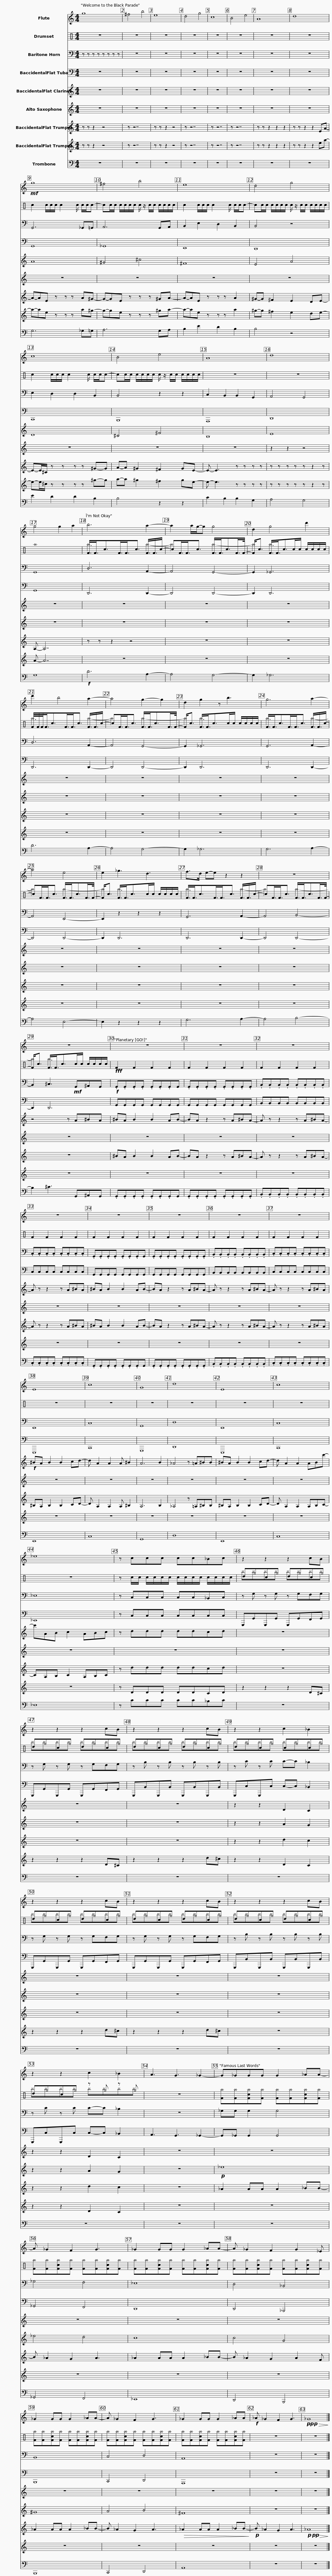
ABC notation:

X:1
%%score 1 ( 2 3 ) 4 5 6 7 8 9 10
L:1/8
M:4/4
I:linebreak $
K:C
V:1 treble
V:2 perc
K:none
V:3 perc
K:none
V:4 bass
V:5 bass
V:6 treble transpose=-2
V:7 treble transpose=-9
V:8 treble transpose=-2
V:9 treble transpose=-2
V:10 bass
V:1
 g8 | ^f4 b4 | e8 | d4 g4 | c8 | %5
 B4 e4 | A8 | d8 |$!mf! g8 | ^f4 b4 | %10
 e8 |$ d4 g4 | c8 |$ B4 e4 | A8 | %15
 d8 | g4 g2 a2 |$ b6 a2- | a2 a/g/-g g4 | d2 g4 d'2 |$ %20
 d'2 b4 a2- | a4 g2- g2 | d2 g2 z b3 |$ g6 a2- | a4 e4 | %25
 e2 _g3 d3 |$ f>d e-e z2 z2 | z8 | z8 |$ z8 | %30
 z8 | z8 | z8 |$ z8 | z8 | %35
 z8 | z8 |$ E8 | c8 | G8 | %40
 d8 | E8 |$ c8 | _e8 | z ccc cc_Bc |$ %45
 z2 z2 z2 cB | z2 z2 z2 cB | z2 z2 z2 cB |$ z2 z2 c2 _B2 | z2 z2 z2 cB | %50
 z2 z2 z2 cB |$ z2 z2 z2 cB | z2 z2 c2 _B2 | A3 G3 _G2- | G_GGG G2 _AA- |$ %55
 A _G2 F2 G3 | _G2 GG G2 _AA- | A _G2 F2 G2 _E |$ _G2 GG G2 _AA- | A _G2 F2 G3 | %60
 _G2 GG G2 _AA |!f! _A _G2 F2 G3 |$!pp!!p!!>(! _G8!>)! |] %63
V:2
 z8 | z8 | z8 | z8 | z8 | %5
 z8 | z8 | z8 |$ c2 c/c/c/ c2 c/ c/c/c- | cc/c/ c/c/c/c/ c/ z/ c/c/ c/c/c/c/ | %10
 c2 c/c/c/ c2 c/ c/c/c- |$ cc/c/ c/c/c/c/ c/ z/ c/c/ c/c/c/c/ | c2 c/c/c/ c2 c/ c/c/c- |$ cc/c/ c/c/c/c/ c/ z/ c/c/ c/c/c/c/ | z8 | %15
 z8 | ^a8 |$ F3/4F3/4c3/2F3/4F3/4c3/2 F3/4F3/4c/- | cF3/4F3/4c3/2 F3/4F3/4c3/2F/>F/- | F<c F3/4F3/4c>cc/ c/c/c/c/ |$ %20
 F/4F/4F/<F/c3/2F3/4F3/4c3/2 F3/4F3/4c/- | cF3/4F3/4c3/2 F3/4F3/4c3/2F/>F/- | F<c F3/4F3/4c>cc/ c/c/c/c/ |$ F3/4F3/4c3/2F3/4F3/4c3/2 F3/4F3/4c/- | cF3/4F3/4c3/2 F3/4F3/4c3/2F/>F/- | %25
 F<c F3/4F3/4c>cc/ c/c/c/c/ |$ F3/4F3/4c3/2F3/4F3/4c3/2 F3/4F3/4c/- | cF3/4F3/4c3/2 F3/4F3/4c3/2F/>F/- | F<c F3/4F3/4c>cc/ c/c/c/c/ |$!fff! F2 F2 F2 F2 | %30
 F2 F2 F2 F2 | F2 F2 F2 F2 | F2 F2 F2 F2 |$ F2 F2 F2 F2 | F2 F2 F2 F2 | %35
 F2 F2 F2 F2 | F2 F2 F2 F2 |$ z8 | z8 | z8 | %40
 z8 | z8 |$ z8 | z8 | z c/c/ c/c/c/c/ c/c/c/c/ c/c/c/c/ |$ %45
 d^gc^g d^gc^g | d^gc^g d^gc^g | d^gc^g d^gc^g |$ d^gc^g c^gc^g | d^gc^g d^gc^g | %50
 d^gc^g d^gc^g |$ d^gc^g d^gc^g | d^gc^g z ^g z ^g | z8 | [F^a][F^a][Fc^a][F^a] [F^a][F^a][Fc^a][F^a] |$ %55
 [F^a][F^a][Fc^a][F^a] [F^a][F^a][Fc^a][F^a] | [F^a][F^a][Fc^a][F^a] [F^a][F^a][Fc^a][F^a] | [F^a][F^a][Fc^a][F^a] [F^a][F^a][Fc^a][F^a] |$ [F^a][F^a][Fc^a][F^a] [F^a][F^a][Fc^a][F^a] | [F^a][F^a][Fc^a][F^a] [F^a][F^a][Fc^a][F^a] | %60
 [F^a][F^a][Fc^a][F^a] [F^a][F^a][Fc^a][F^a] | z8 |$ z8 |] %63
V:3
 x8 | x8 | x8 | x8 | x8 | %5
 x8 | x8 | x8 |$ x8 | x8 | %10
 x8 |$ x8 | x8 |$ x8 | x8 | %15
 x8 | x8 |$ ^a6 ^a2- | ^a4 ^a4- | ^a2 ^a6 |$ %20
 ^a6 ^a2- | ^a4 ^a4- | ^a2 ^a6 |$ ^a6 ^a2- | ^a4 ^a4- | %25
 ^a2 ^a6 |$ ^a6 ^a2- | ^a4 ^a4- | ^a2 ^a6 |$ x8 | %30
 x8 | x8 | x8 |$ x8 | x8 | %35
 x8 | x8 |$ x8 | x8 | x8 | %40
 x8 | x8 |$ x8 | x8 | x8 |$ %45
 ^b^b^b^b ^b^b^b^b | ^b^b^b^b ^b^b^b^b | ^b^b^b^b ^b^b^b^b |$ ^b^b^b^b ^b^b^b^b | ^b^b^b^b ^b^b^b^b | %50
 ^b^b^b^b ^b^b^b^b |$ ^b^b^b^b ^b^b^b^b | ^b^b^b^b ^b^b^b^b | x8 | x8 |$ %55
 x8 | x8 | x8 |$ x8 | x8 | %60
 x8 | x8 |$ x8 |] %63
V:4
 z z z z z z z z | z8 | z8 | z8 | z8 | %5
 z8 | z8 | z8 |$ G,,6 _G,,=G,, | A,,6 G,,A,, | %10
 B,,2 E,2 D,2 B,,2 |$ B,,4 z4 | E,2 D,2 D,2 B,,2 |$ B,,4 z2 z2 | C,2 B,,2 B,,2 G,,2 | %15
 A,,4 G,,4 | G,,8 |$ D,6 A,,2- | A,,4 G,,4- | G,,2 _G,,6 |$ %20
 D,6 A,,2- | A,,4 G,,4- | G,,2 _G,,6 |$ G,,6 A,,2- | A,,4 E,,4- | %25
 E,,2 z2 z2 z2 |$ G,,6 A,,2- | A,,4 B,,4- | B,,2 ^C,3!mf! G,,^A,,G,, |$!f! .G,,.G,,.G,,.G,, .G,,.G,,.G,,G,, | %30
 .G,,.G,,.G,,.G,, .G,,.G,,.G,,.G,, | .B,,.B,,.B,,.B,, .B,,.B,,.B,,.B,, | .C,.C,.C,.C, .C,.C,.C,.C, |$ .G,,.G,,.G,,.G,, .G,,.G,,.G,,G,, | .G,,.G,,.G,,.G,, .G,,.G,,.G,,.G,, | %35
 .B,,.B,,.B,,.B,, .B,,.B,,.B,,.B,, | .C,.C,.C,.C, .C,.C,.C,.C, |$ E,,8 | C,8 | G,,8 | %40
 D,8 | E,,8 |$ C,8 | _E,8 | z C,C,C, C,C,_B,,C, |$ %45
 z G, z G, z G,F,G, | z G, z G, z G,F,G, | z B, z B, z B, z B, |$ z C z C C-C _B,2 | z G, z G, z G,F,G, | %50
 z G, z G, z G,F,G, |$ z B, z B, z B, z B, | z C z C C-C _B,2 | z8 | _G,G, G,2 G,4 |$ %55
 _G,4 F,4 | _E,8 | D,4 _B,,4 |$ B,,8 | C,4 D,4 | %60
 A,,8 | z8 |$ z8 |] %63
V:5
 z8 | z8 | z8 | z8 | z8 | %5
 z8 | z8 | z8 |$ G,,8 | _G,,8 | %10
 E,,8 |$ D,,8 | C,,8 |$ B,,,8 | A,,,8 | %15
 D,,8 | G,,8 |$ D,,6 D,,2- | D,,4 D,,4- | D,,2 D,,6 |$ %20
 D,,6 D,,2- | D,,4 D,,4- | D,,2 D,,6 |$ D,,6 D,,2- | D,,4 D,,4- | %25
 D,,2 D,,6 |$ D,,6 D,,2- | D,,4 D,,4- | D,,2 D,,6 |$ G,,G,,G,,G,, G,,G,,G,,G,, | %30
 G,,G,,G,,G,, G,,G,,G,,G,, | B,,B,,B,,B,, B,,B,,B,,B,, | C,C,C,C, C,C,C,C, |$ G,,G,,G,,G,, G,,G,,G,,G,, | G,,G,,G,,G,, G,,G,,G,,G,, | %35
 B,,B,,B,,B,, B,,B,,B,,B,, | C,C,C,C, C,C,C,C, |$ E,,,8 | C,,8 | G,,,8 | %40
 D,,8 | E,,,8 |$ C,,8 | _E,,8 | z C,C,C, C,C,C,C, |$ %45
 G,,,G,,G,,,G,, G,,,G,,F,,G,, | G,,,G,,G,,,G,, G,,,G,,F,,G,, | G,,,B,,G,,,B,, G,,,B,,G,,,B,, |$ G,,,C,G,,,C, C,-C, _B,,2 | G,,,G,,G,,,G,, G,,,G,,F,,G,, | %50
 G,,,G,,G,,,G,, G,,,G,,F,,G,, |$ G,,,B,,G,,,B,, G,,,B,,G,,,B,, | G,,,C,G,,,C, C,-C, _B,,2 | A,,3 G,,3 _G,,2- | G,,_G,, G,,2 G,,4 |$ %55
 _G,,4 F,,4 | D,,8 | D,,4 _B,,,4 |$ B,,,8 | C,,4 D,,4 | %60
 A,,,8 | z8 |$ z8 |] %63
V:6
 z8 | z8 | z8 | z8 | z8 | %5
 z8 | z8 | z8 |$ A8 | ^G4 ^c4 | %10
 ^F8 |$ E4 A4 | D8 |$ ^C4 ^F4 | B,8 | %15
 E8 | z8 |$ z8 | z8 | z8 |$ %20
 z8 | z8 | z8 |$ z8 | z8 | %25
 z8 |$ z8 | z8 | z4 z A^BA |$ ^BA B2 B2 AB- | %30
 BA z2 z A^BA- | A z z2 z A^BA- | A z z2 z A^BA |$ ^BA B2 B2 AB- | BA z2 z A^BA- | %35
 A z z2 z A^BA- | A z z2 z A^BA |$!f! ^BA B2 B2 cd- | d A2 A2 A ^B2 | A6 B2 | %40
 _A4 z =A^BB | ^BA B2 B2 cd- |$ d A2 A2 ABc'- | c'AB c2 ABc | z ddd ddcd |$ %45
 z8 | z8 | z8 |$ z2 z2 D2 C2 | z8 | %50
 z8 |$ z8 | z2 z2 D2 C2 | z8 | z8 |$ %55
 z8 | z8 | z8 |$ z8 | z8 | %60
 z8 | z8 |$ z8 |] %63
V:7
 z8 | z8 | z8 | z8 | z8 | %5
 z8 | z8 | z8 |$ z8 | z8 | %10
 z8 |$ z8 | z8 |$ z8 | z8 | %15
 z2 z2 z4 | z8 |$ z8 | z8 | z8 |$ %20
 z8 | z8 | z8 |$ z8 | z8 | %25
 z8 |$ z8 | z8 | z8 |$ z8 | %30
 z8 | z8 | z8 |$ z8 | z8 | %35
 z8 | z8 |$ z8 | z8 | z8 | %40
 z8 | z8 |$ z8 | z8 | z8 |$ %45
 z8 | z8 | z8 |$ z2 z2 A2 G2 | z8 | %50
 z8 |$ z8 | z2 z2 A2 G2 | z8 |!p! _e8 |$ %55
 _e4 d4 | c8 | c4 G4 |$ ^G8 | A4 B4 | %60
 ^F8 | z8 |$ z8 |] %63
V:8
 z z z2 z4 | z z7 | z z z2 z4 | z z7 | z z7 | %5
 z z7 | z z z2 z2 z2 | z z z2 z2 EA- |$ A-AE z z z A^G- | G-GE z z z ^GA- | %10
 A-AE z z z A2 |$ ^G-G ^F2 E2 DE- | E-E/^C/ z z z z ^G-G |$ A-A ^G2 ^F2 GE- | E- E3 z z z z | %15
 z z z z z z2 z | A,- A,7 |$ z z z2 z4 | z8 | z8 |$ %20
 z8 | z8 | z8 |$ z8 | z8 | %25
 z8 |$ z8 | z8 | z8 |$ ^BA B2 B2 AB- | %30
 BA z2 z A^BA- | A z z2 z A^BA- | A z z2 z A^BA |$ ^BA B2 B2 AB- | BA z2 z A^BA- | %35
 A z z2 z A^BA- | A z z2 z A^BA |$ ^B,A, B,2 B,2 CD- | D A,2 A,2 A, ^B,2 | A,6 B,2 | %40
 _A,4 z =A,^B,B, | ^B,A, B,2 B,2 CD- |$ D A,2 A,2 A,B,C- | CA,B, C2 A,B,C | z ddd ddcd |$ %45
 z8 | z8 | z8 |$ z2 z2 d2 c2 | z8 | %50
 z8 |$ z8 | z2 z2 d2 c2 | z8 | _A2 AA A2 _BB- |$ %55
 B _A2 G2 A3 | _A2 AA A2 _BB- | B _A2 G2 A2 F |$ _A2 AA A2 _BB- | B _A2 G2 A3 | %60
!>(! _A2 AA A2 _BB-!>)! |!p! B _A2 G2 A3 |$!p!!pp!!>(! _A8!>)! |] %63
V:9
 z z z2 z4 | z z7 | z z z2 z4 | z z7 | z z7 | %5
 z z7 | z z z2 z2 z2 | z z z2 z2 ea- |$ a-ae z z z a^g- | g-ge z z z ^ga- | %10
 a-ae z z z a2 |$ ^g-g ^f2 e2 de- | e-e/^c/ z z z z ^g-g |$ a-a ^g2 ^f2 ge- | e- e3 z z z z | %15
 z z z z z z2 z | A- A7 |$ z8 | z8 | z8 |$ %20
 z8 | z8 | z8 |$ z8 | z8 | %25
 z8 |$ z8 | z8 | z8 |$ z8 | %30
 z8 | z8 | z8 |$ z8 | z8 | %35
 z8 | z8 |$ z8 | z8 | z8 | %40
 z8 | z8 |$ z8 | z8 | z DDD DDCD |$ %45
 z2 z2 z2 D^C | z2 z2 z2 D^C | z2 z2 z2 d^c |$ z2 z2 D2 C2 | z2 z2 z2 d^c | %50
 z2 z2 z2 d^c |$ z8 | z2 z2 D2 C2 | z8 | z8 |$ %55
 z8 | z8 | z8 |$ z8 | z8 | %60
 z8 | z8 |$ z8 |] %63
V:10
 z8 | z8 | z8 | z8 | z8 | %5
 z8 | z8 | z8 |$ G,6 _G,=G, | A,6 G,A, | %10
 B,2 E2 D2 B,2 |$ B,4 z4 | E2 D2 D2 B,2 |$ B,4 z2 z2 | C2 B,2 B,2 G,2 | %15
 A,4 G,4 | G,8 |$!f! D6 A,2- | A,4 G,4- | G,2 _G,6 |$ %20
 D6 A,2- | A,4 G,4- | G,2 _G,6 |$ G,6 A,2- | A,4 E,4- | %25
 E,2 z2 z2 z2 |$ G,6 A,2- | A,4 B,4- | B,2 ^C3 G,,^A,,G,, |$ .G,,.G,,.G,,.G,, .G,,.G,,.G,,G,, | %30
 .G,,.G,,.G,,.G,, .G,,.G,,.G,,.G,, | .B,,.B,,.B,,.B,, .B,,.B,,.B,,.B,, | .C,.C,.C,.C, .C,.C,.C,.C, |$ .G,,.G,,.G,,.G,, .G,,.G,,.G,,G,, | .G,,.G,,.G,,.G,, .G,,.G,,.G,,.G,, | %35
 .B,,.B,,.B,,.B,, .B,,.B,,.B,,.B,, | .C,.C,.C,.C, .C,.C,.C,.C, |$ E,,8 | C,8 | G,,8 | %40
 D,8 | E,,8 |$ C,8 | _E,8 | z CCC CC_B,C |$ %45
 z8 | z8 | z8 |$ z8 | z8 | %50
 z8 |$ z8 | z8 | z8 | z8 |$ %55
 _G,,4 F,,4 | _E,,8 | D,,4 B,,,4 |$ B,,,8 | C,,4 D,,4 | %60
 A,,8 | z8 |$ z8 |] %63
